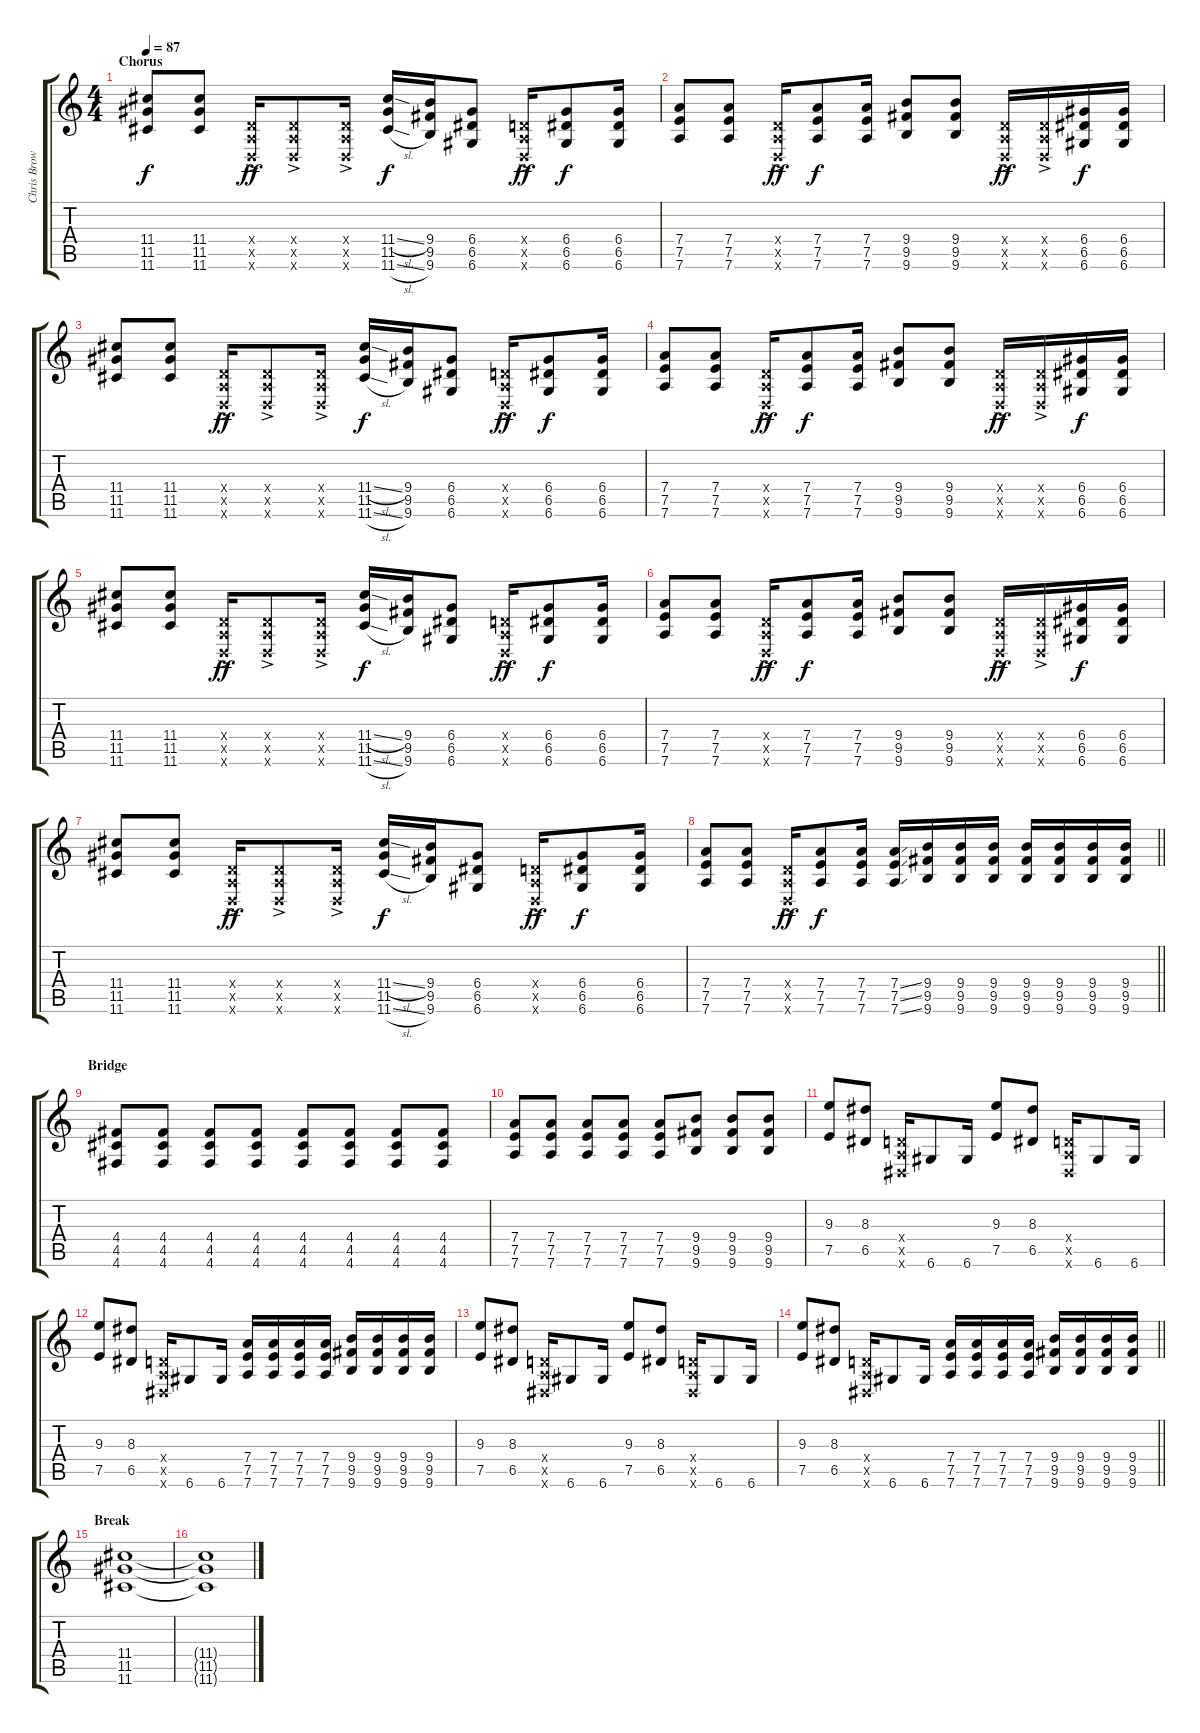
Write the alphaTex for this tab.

\track ("Chris Brown (Rhythm Guitar)" "Chris Brow") {instrument distortionguitar}
\staff {score tabs}
\tuning (E4 B3 G3 D3 A2 D2) {hide}
\ts (4 4)
\section ("" "Chorus")
\tempo 87
\clef g2
\ks c
(11.4 11.5 11.6).8{dy f} (11.4 11.5 11.6).8 (0.4{ac x} 0.5{ac x} 0.6{ac x}).16{dy ff} (0.4{ac x} 0.5{ac x} 0.6{ac x}).8 (0.4{ac x} 0.5{ac x} 0.6{ac x}).16 (11.4{sl} 11.5 11.6{sl}).16{dy f} (9.4 9.5 9.6).16 (6.4 6.5 6.6).8 (0.4{ac x} 0.5{ac x} 0.6{ac x}).16{dy ff} (6.4 6.5 6.6).8{dy f} (6.4 6.5 6.6).16 |
(7.4 7.5 7.6).8 (7.4 7.5 7.6).8 (0.4{ac x} 0.5{ac x} 0.6{ac x}).16{dy ff} (7.4 7.5 7.6).8{dy f} (7.4 7.5 7.6).16 (9.4 9.5 9.6).8 (9.4 9.5 9.6).8 (0.4{ac x} 0.5{ac x} 0.6{ac x}).16{dy ff} (0.4{ac x} 0.5{ac x} 0.6{ac x}).16 (6.4 6.5 6.6).16{dy f} (6.4 6.5 6.6).16 |
(11.4 11.5 11.6).8 (11.4 11.5 11.6).8 (0.4{ac x} 0.5{ac x} 0.6{ac x}).16{dy ff} (0.4{ac x} 0.5{ac x} 0.6{ac x}).8 (0.4{ac x} 0.5{ac x} 0.6{ac x}).16 (11.4{sl} 11.5 11.6{sl}).16{dy f} (9.4 9.5 9.6).16 (6.4 6.5 6.6).8 (0.4{ac x} 0.5{ac x} 0.6{ac x}).16{dy ff} (6.4 6.5 6.6).8{dy f} (6.4 6.5 6.6).16 |
(7.4 7.5 7.6).8 (7.4 7.5 7.6).8 (0.4{ac x} 0.5{ac x} 0.6{ac x}).16{dy ff} (7.4 7.5 7.6).8{dy f} (7.4 7.5 7.6).16 (9.4 9.5 9.6).8 (9.4 9.5 9.6).8 (0.4{ac x} 0.5{ac x} 0.6{ac x}).16{dy ff} (0.4{ac x} 0.5{ac x} 0.6{ac x}).16 (6.4 6.5 6.6).16{dy f} (6.4 6.5 6.6).16 |
(11.4 11.5 11.6).8 (11.4 11.5 11.6).8 (0.4{ac x} 0.5{ac x} 0.6{ac x}).16{dy ff} (0.4{ac x} 0.5{ac x} 0.6{ac x}).8 (0.4{ac x} 0.5{ac x} 0.6{ac x}).16 (11.4{sl} 11.5 11.6{sl}).16{dy f} (9.4 9.5 9.6).16 (6.4 6.5 6.6).8 (0.4{ac x} 0.5{ac x} 0.6{ac x}).16{dy ff} (6.4 6.5 6.6).8{dy f} (6.4 6.5 6.6).16 |
(7.4 7.5 7.6).8 (7.4 7.5 7.6).8 (0.4{ac x} 0.5{ac x} 0.6{ac x}).16{dy ff} (7.4 7.5 7.6).8{dy f} (7.4 7.5 7.6).16 (9.4 9.5 9.6).8 (9.4 9.5 9.6).8 (0.4{ac x} 0.5{ac x} 0.6{ac x}).16{dy ff} (0.4{ac x} 0.5{ac x} 0.6{ac x}).16 (6.4 6.5 6.6).16{dy f} (6.4 6.5 6.6).16 |
(11.4 11.5 11.6).8 (11.4 11.5 11.6).8 (0.4{ac x} 0.5{ac x} 0.6{ac x}).16{dy ff} (0.4{ac x} 0.5{ac x} 0.6{ac x}).8 (0.4{ac x} 0.5{ac x} 0.6{ac x}).16 (11.4{sl} 11.5 11.6{sl}).16{dy f} (9.4 9.5 9.6).16 (6.4 6.5 6.6).8 (0.4{ac x} 0.5{ac x} 0.6{ac x}).16{dy ff} (6.4 6.5 6.6).8{dy f} (6.4 6.5 6.6).16 |
\barLineRight lightlight
(7.4 7.5 7.6).8 (7.4 7.5 7.6).8 (0.4{ac x} 0.5{ac x} 0.6{ac x}).16{dy ff} (7.4 7.5 7.6).8{dy f} (7.4 7.5 7.6).16 (7.4{ss} 7.5{ss} 7.6{ss}).16 (9.4 9.5 9.6).16 (9.4 9.5 9.6).16 (9.4 9.5 9.6).16 (9.4 9.5 9.6).16 (9.4 9.5 9.6).16 (9.4 9.5 9.6).16 (9.4 9.5 9.6).16 |
\section ("" "Bridge")
(4.4 4.5 4.6).8 (4.4 4.5 4.6).8 (4.4 4.5 4.6).8 (4.4 4.5 4.6).8 (4.4 4.5 4.6).8 (4.4 4.5 4.6).8 (4.4 4.5 4.6).8 (4.4 4.5 4.6).8 |
(7.4 7.5 7.6).8 (7.4 7.5 7.6).8 (7.4 7.5 7.6).8 (7.4 7.5 7.6).8 (7.4 7.5 7.6).8 (9.4 9.5 9.6).8 (9.4 9.5 9.6).8 (9.4 9.5 9.6).8 |
(9.3 7.5).8 (8.3 6.5).8 (0.4{x} 0.5{x} 1.6{x}).16 6.6.8 6.6.16 (9.3 7.5).8 (8.3 6.5).8 (0.4{x} 0.5{x} 1.6{x}).16 6.6.8 6.6.16 |
(9.3 7.5).8 (8.3 6.5).8 (0.4{x} 0.5{x} 1.6{x}).16 6.6.8 6.6.16 (7.4 7.5 7.6).16 (7.4 7.5 7.6).16 (7.4 7.5 7.6).16 (7.4 7.5 7.6).16 (9.4 9.5 9.6).16 (9.4 9.5 9.6).16 (9.4 9.5 9.6).16 (9.4 9.5 9.6).16 |
(9.3 7.5).8 (8.3 6.5).8 (0.4{x} 0.5{x} 1.6{x}).16 6.6.8 6.6.16 (9.3 7.5).8 (8.3 6.5).8 (0.4{x} 0.5{x} 1.6{x}).16 6.6.8 6.6.16 |
\barLineRight lightlight
(9.3 7.5).8 (8.3 6.5).8 (0.4{x} 0.5{x} 1.6{x}).16 6.6.8 6.6.16 (7.4 7.5 7.6).16 (7.4 7.5 7.6).16 (7.4 7.5 7.6).16 (7.4 7.5 7.6).16 (9.4 9.5 9.6).16 (9.4 9.5 9.6).16 (9.4 9.5 9.6).16 (9.4 9.5 9.6).16 |
\section ("" "Break")
(11.4 11.5 11.6).1 |
(11.4{t} 11.5{t} 11.6{t}).1
